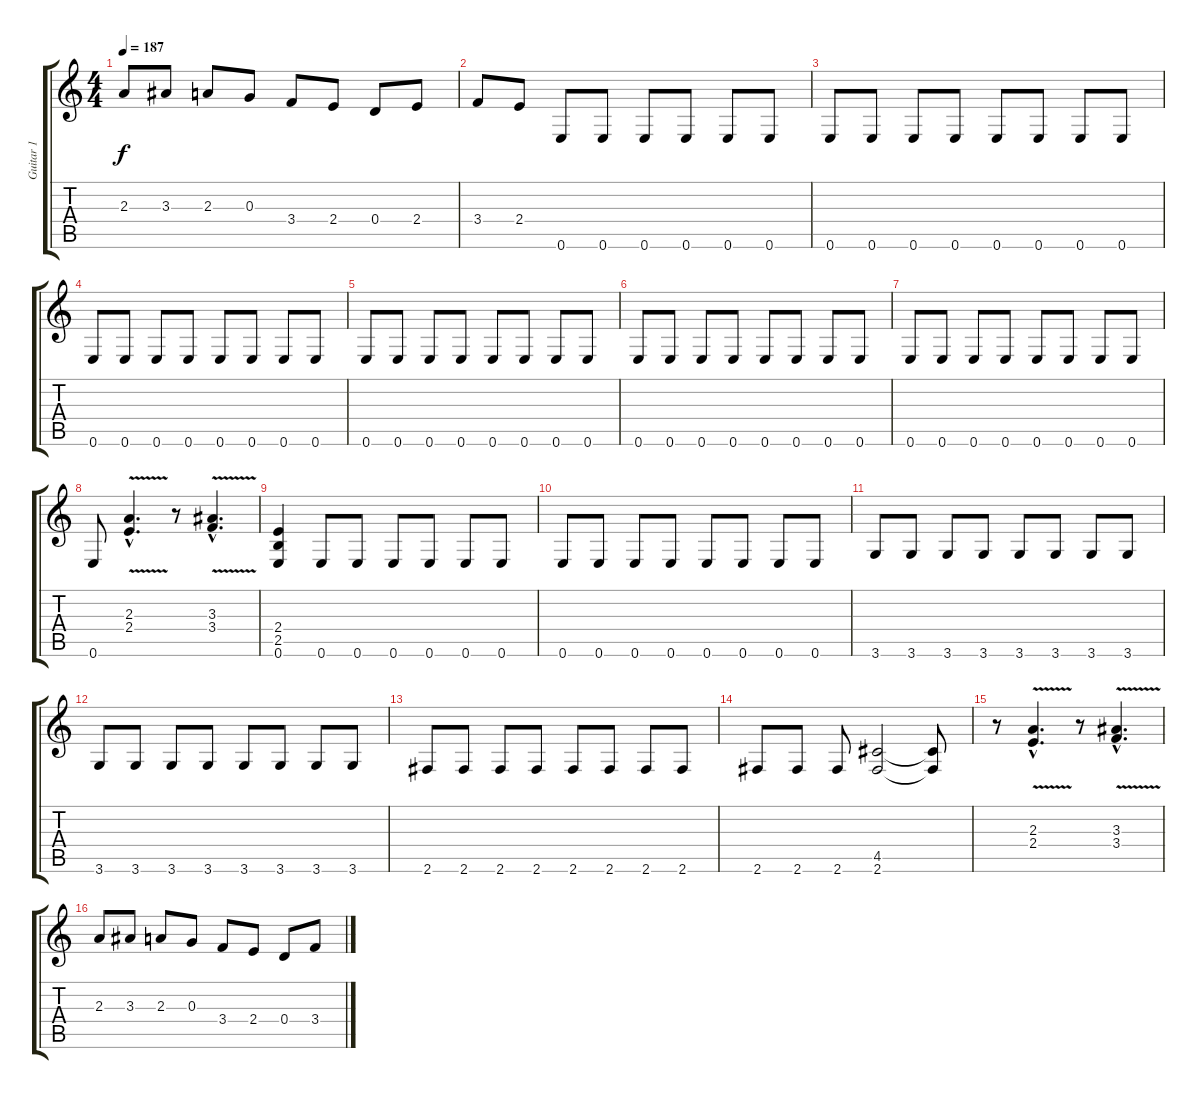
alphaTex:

\track ("Guitar 1" "Guitar 1") {instrument distortionguitar}
\staff {score tabs}
\tuning (E4 B3 G3 D3 A2 E2) {hide}
\ts (4 4)
\tempo 187
\clef g2
\ks c
2.3.8{dy f} 3.3.8 2.3.8 0.3.8 3.4.8 2.4.8 0.4.8 2.4.8 |
3.4.8 2.4.8 0.6.8 0.6.8 0.6.8 0.6.8 0.6.8 0.6.8 |
0.6.8 0.6.8 0.6.8 0.6.8 0.6.8 0.6.8 0.6.8 0.6.8 |
0.6.8 0.6.8 0.6.8 0.6.8 0.6.8 0.6.8 0.6.8 0.6.8 |
0.6.8 0.6.8 0.6.8 0.6.8 0.6.8 0.6.8 0.6.8 0.6.8 |
0.6.8 0.6.8 0.6.8 0.6.8 0.6.8 0.6.8 0.6.8 0.6.8 |
0.6.8 0.6.8 0.6.8 0.6.8 0.6.8 0.6.8 0.6.8 0.6.8 |
0.6.8 (2.3{v hac} 2.4{v hac}).4{d} r.8 (3.3{v hac} 3.4{v hac}).4{d} |
(2.4 2.5 0.6).4 0.6.8 0.6.8 0.6.8 0.6.8 0.6.8 0.6.8 |
0.6.8 0.6.8 0.6.8 0.6.8 0.6.8 0.6.8 0.6.8 0.6.8 |
3.6.8 3.6.8 3.6.8 3.6.8 3.6.8 3.6.8 3.6.8 3.6.8 |
3.6.8 3.6.8 3.6.8 3.6.8 3.6.8 3.6.8 3.6.8 3.6.8 |
2.6.8 2.6.8 2.6.8 2.6.8 2.6.8 2.6.8 2.6.8 2.6.8 |
2.6.8 2.6.8 2.6.8 (4.5 2.6).2 (4.5{t} 2.6{t}).8 |
r.8 (2.3{v hac} 2.4{v hac}).4{d} r.8 (3.3{v hac} 3.4{v hac}).4{d} |
2.3.8 3.3.8 2.3.8 0.3.8 3.4.8 2.4.8 0.4.8 3.4.8
